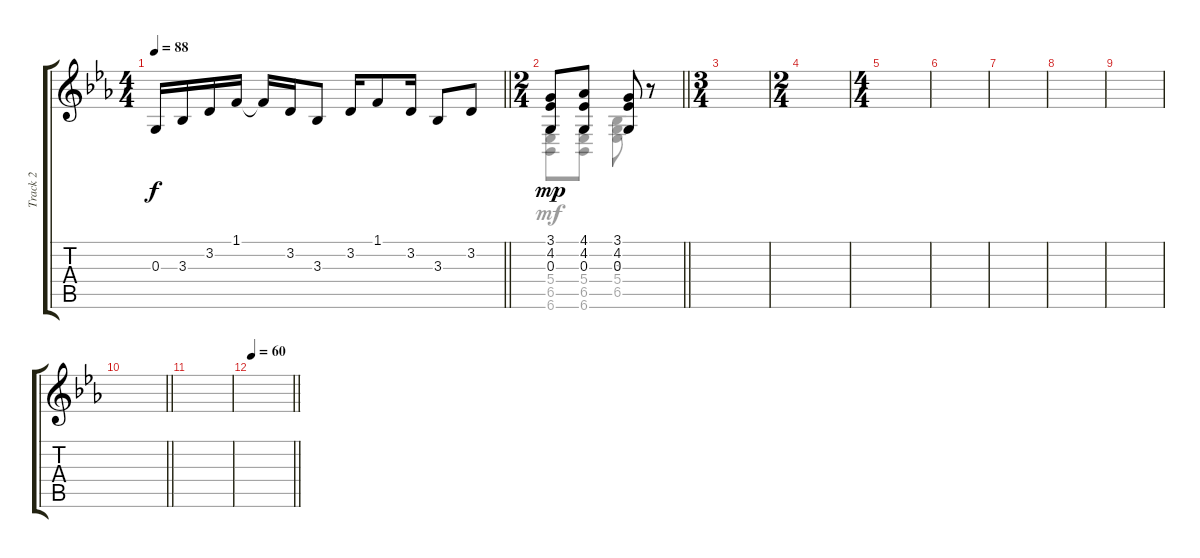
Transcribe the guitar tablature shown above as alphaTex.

\track ("Track 2" "Track 2") {instrument trumpet}
\staff {score tabs}
\tuning (E4 B3 G3 D3 A2 E2) {hide}
\voice
\ts (4 4)
\tempo 88
\clef g2
\barLineRight lightlight
\ks eb
0.3.16{dy f} 3.3.16 3.2.16 1.1.16 1.1{t}.16 3.2.16 3.3.8 3.2.16 1.1.8 3.2.16 3.3.8 3.2.8 |
\ts (2 4)
\barLineRight lightlight
(3.1 4.2 0.3).8{dy mp} (4.1 4.2 0.3).8 (3.1 4.2 0.3).8 r.8 |
\ts (3 4)
|
\ts (2 4)
|
\ts (4 4)
|
|
|
|
|
\barLineRight lightlight
|
|
\tempo 60
\voice
\clef g2
\ottava regular
\simile none
\barLineRight lightlight
\ks eb
|
\barLineRight lightlight
(5.4 6.5 6.6).8{dy mf} (5.4 6.5 6.6).8 (3.3 5.4 6.5).8 r.8 |
|
|
|
|
|
|
|
\barLineRight lightlight
|
|
